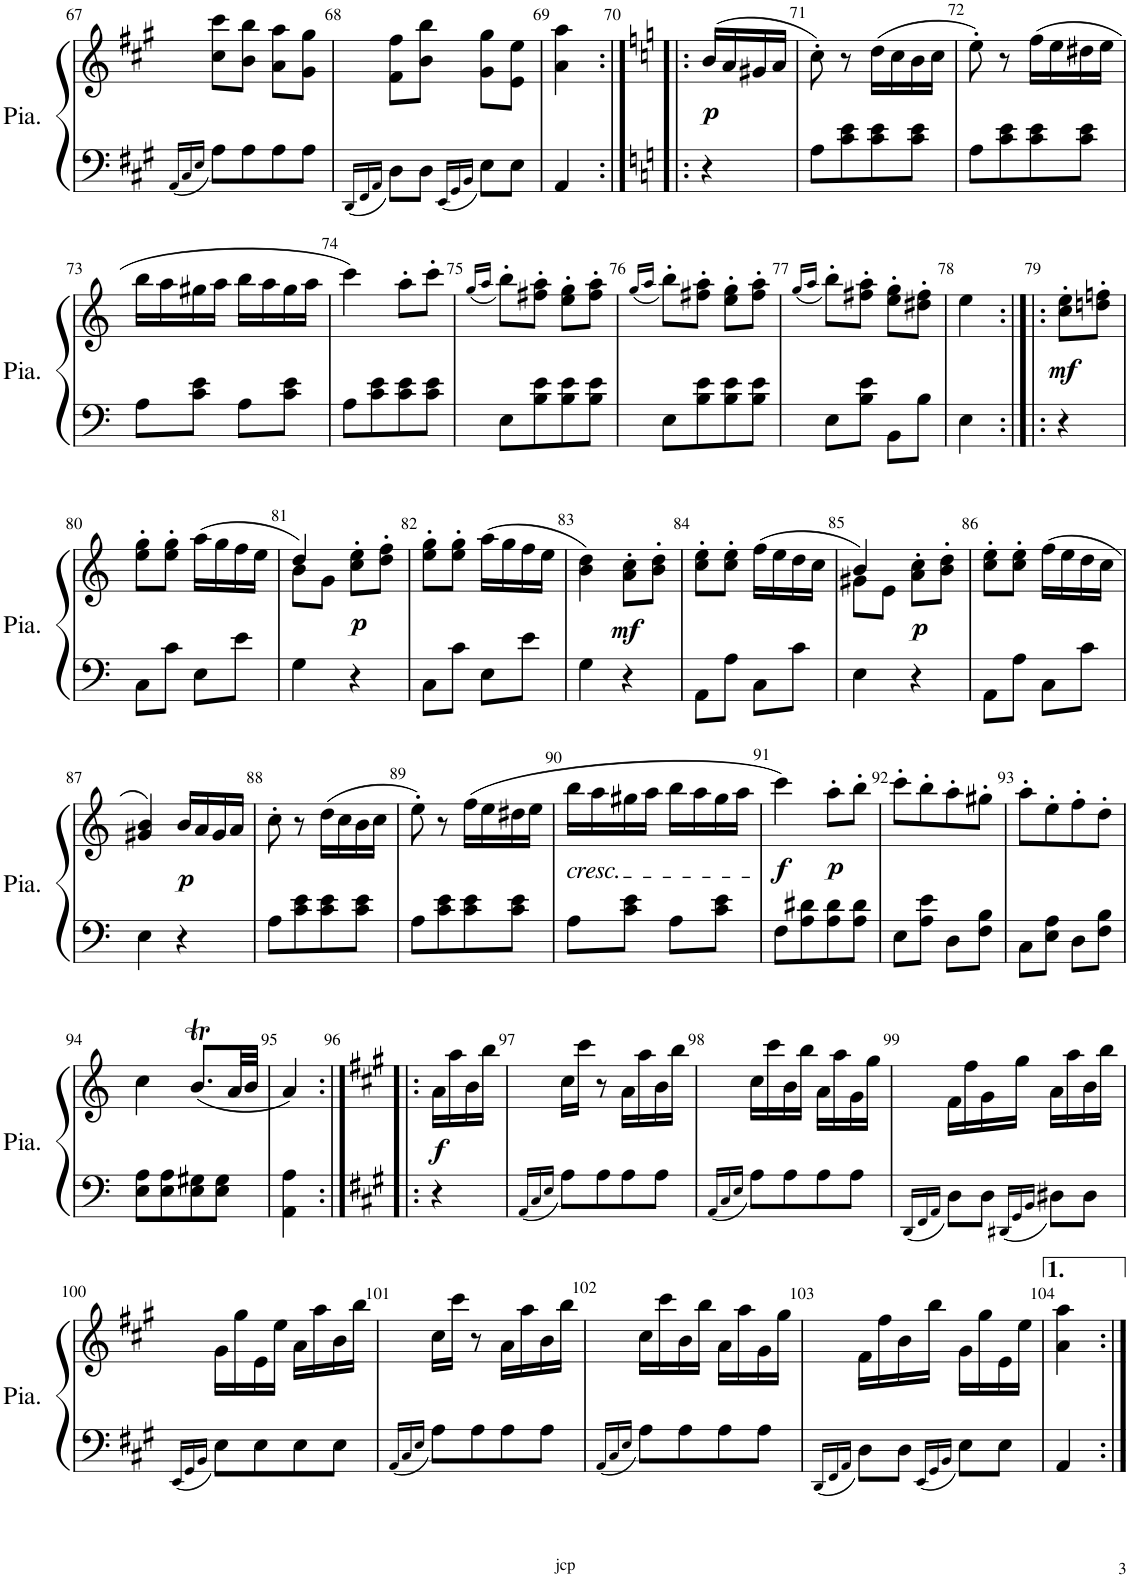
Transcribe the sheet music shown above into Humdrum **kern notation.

**kern	**kern	**dynam
*part1	*part1	*part1
*staff2	*staff1	*staff1/2
*I"Piano	*	*
*I'Pia.	*	*
!!LO:PB:g=z
*clefF4	*clefG2	*
*k[f#c#g#]	*k[f#c#g#]	*
*M2/4	*M2/4	*
=67	=67	=67
16qAA/LL	.	.
16qC#/	.	.
16qE/JJ	.	.
8A\L	8cc#\ 8ccc#\L	.
8A\	8b\ 8bb\J	.
8A\	8a\ 8aa\L	.
8A\J	8g#\ 8gg#\J	.
=68	=68	=68
16qDD/LL	.	.
16qFF#/	.	.
16qAA/JJ	.	.
8D\L	8f#\ 8ff#\L	.
8D\J	8b\ 8bb\J	.
16qEE/LL	.	.
16qGG#/	.	.
16qBB/JJ	.	.
8E\L	8g#\ 8gg#\L	.
8E\J	8e\ 8ee\J	.
=69	=69	=69
4AA/	4a\ 4aa\	.
=70:|!|:	=70:|!|:	=70:|!|:
*k[]	*k[]	*
!	!	!LO:DY:b
4r	(>16b/LL	p
.	16a/	.
.	16g#X/	.
.	16a/JJ	.
=71	=71	=71
8A\L	8cc'\)	.
8c\ 8e\	8r	.
8c\ 8e\	(16dd\LL	.
.	16cc\	.
8c\ 8e\J	16b\	.
.	16cc\JJ	.
=72	=72	=72
8A\L	8ee'\)	.
8c\ 8e\	8r	.
8c\ 8e\	(16ff\LL	.
.	16ee\	.
8c\ 8e\J	16dd#X\	.
.	16ee\JJ	.
!!LO:LB:g=z
=73	=73	=73
8A\L	16bb\LL	.
.	16aa\	.
8c\ 8e\J	16gg#X\	.
.	16aa\JJ	.
8A\L	16bb\LL	.
.	16aa\	.
8c\ 8e\J	16gg#\	.
.	16aa\JJ	.
=74	=74	=74
8A\L	4ccc\)	.
8c\ 8e\	.	.
8c\ 8e\	8aa'\L	.
8c\ 8e\J	8ccc'\J	.
=75	=75	=75
.	(16qgg/LL	.
.	16qaa/JJ	.
8E\L	8bb'\L)	.
8B\ 8e\	8ff#X\' 8aa\'J	.
8B\ 8e\	8ee\' 8gg\'L	.
8B\ 8e\J	8ff#\' 8aa\'J	.
=76	=76	=76
.	(16qgg/LL	.
.	16qaa/JJ	.
8E\L	8bb'\L)	.
8B\ 8e\	8ff#X\' 8aa\'J	.
8B\ 8e\	8ee\' 8gg\'L	.
8B\ 8e\J	8ff#\' 8aa\'J	.
=77	=77	=77
.	(16qgg/LL	.
.	16qaa/JJ	.
8E\L	8bb'\L)	.
8B\ 8e\J	8ff#X\' 8aa\'J	.
8BB\L	8ee\' 8gg\'L	.
8B\J	8dd#X\' 8ff#\'J	.
=78	=78	=78
4E\	4ee\	.
=79:|!|:	=79:|!|:	=79:|!|:
!	!	!LO:DY:b
4r	8cc\' 8ee\'L	mf
.	8ddn\' 8ffn\'J	.
!!LO:LB:g=z
=80	=80	=80
8C\L	8ee\' 8gg\'L	.
8c\J	8ee\' 8gg\'J	.
8E\L	(16aa\LL	.
.	16gg\	.
8e\J	16ff\	.
.	16ee\JJ	.
=81	=81	=81
*	*^	*
4G\	4dd/)	8b\L	.
.	.	8g\J	.
!	!	!	!LO:DY:b
4r	8cc\' 8ee\'L	4ryy	p
.	8dd\' 8ff\'J	.	.
*	*v	*v	*
=82	=82	=82
8C\L	8ee\' 8gg\'L	.
8c\J	8ee\' 8gg\'J	.
8E\L	(16aa\LL	.
.	16gg\	.
8e\J	16ff\	.
.	16ee\JJ	.
=83	=83	=83
4G\	4b\ 4dd\)	.
!	!	!LO:DY:b
4r	8a\' 8cc\'L	mf
.	8b\' 8dd\'J	.
=84	=84	=84
8AA\L	8cc\' 8ee\'L	.
8A\J	8cc\' 8ee\'J	.
8C\L	(16ff\LL	.
.	16ee\	.
8c\J	16dd\	.
.	16cc\JJ	.
=85	=85	=85
*	*^	*
4E\	4b/)	8g#X\L	.
.	.	8e\J	.
!	!	!	!LO:DY:b
4r	8a\' 8cc\'L	4ryy	p
.	8b\' 8dd\'J	.	.
*	*v	*v	*
=86	=86	=86
8AA\L	8cc\' 8ee\'L	.
8A\J	8cc\' 8ee\'J	.
8C\L	(16ff\LL	.
.	16ee\	.
8c\J	16dd\	.
.	16cc\JJ	.
!!LO:LB:g=z
=87	=87	=87
4E\	4g#X/ 4b/)	.
!	!	!LO:DY:b
4r	16b/LL	p
.	16a/	.
.	16g#/	.
.	16a/JJ	.
=88	=88	=88
8A\L	8cc'\	.
8c\ 8e\	8r	.
8c\ 8e\	(16dd\LL	.
.	16cc\	.
8c\ 8e\J	16b\	.
.	16cc\JJ	.
=89	=89	=89
8A\L	8ee'\)	.
8c\ 8e\	8r	.
8c\ 8e\	(16ff\LL	.
.	16ee\	.
8c\ 8e\J	16dd#X\	.
.	16ee\JJ	.
=90	=90	=90
!	!LO:TX:b:i:t=cresc.	!
8A\L	16bb\LL	.
.	16aa\	.
8c\ 8e\J	16gg#X\	.
.	16aa\JJ	.
8A\L	16bb\LL	.
.	16aa\	.
8c\ 8e\J	16gg#\	.
.	16aa\JJ	.
=91	=91	=91
!	!	!LO:DY:b
8F\L	4ccc\)	f
8A\ 8d#X\	.	.
!	!	!LO:DY:b
8A\ 8d#\	8aa'\L	p
8A\ 8d#\J	8bb'\J	.
=92	=92	=92
8E\L	8ccc'\L	.
8A\ 8e\J	8bb'\	.
8D\L	8aa'\	.
8F\ 8B\J	8gg#X'\J	.
=93	=93	=93
8C\L	8aa'\L	.
8E\ 8A\J	8ee'\	.
8D\L	8ff'\	.
8F\ 8B\J	8dd'\J	.
!!LO:LB:g=z
=94	=94	=94
8E\ 8A\L	4cc\	.
8E\ 8A\	.	.
8E\ 8G#X\	(8.bt/L	.
8E\ 8G#\J	.	.
.	32a/LL	.
.	32b/JJJ	.
=95	=95	=95
4AA\ 4A\	4a/)	.
=96:|!|:	=96:|!|:	=96:|!|:
*k[f#c#g#]	*k[f#c#g#]	*
!	!	!LO:DY:b
4r	16a\LL	f
.	16aa\	.
.	16b\	.
.	16bb\JJ	.
=97	=97	=97
16qAA/LL	.	.
16qC#/	.	.
16qE/JJ	.	.
8A\L	16cc#\LL	.
.	16ccc#\JJ	.
8A\	8r	.
8A\	16a\LL	.
.	16aa\	.
8A\J	16b\	.
.	16bb\JJ	.
=98	=98	=98
16qAA/LL	.	.
16qC#/	.	.
16qE/JJ	.	.
8A\L	16cc#\LL	.
.	16ccc#\	.
8A\	16b\	.
.	16bb\JJ	.
8A\	16a\LL	.
.	16aa\	.
8A\J	16g#\	.
.	16gg#\JJ	.
=99	=99	=99
16qDD/LL	.	.
16qFF#/	.	.
16qAA/JJ	.	.
8D\L	16f#\LL	.
.	16ff#\	.
8D\J	16g#\	.
.	16gg#\JJ	.
16qDD#X/LL	.	.
16qGG#/	.	.
16qBB/JJ	.	.
8D#X\L	16a\LL	.
.	16aa\	.
8D#\J	16b\	.
.	16bb\JJ	.
!!LO:LB:g=z
=100	=100	=100
16qEE/LL	.	.
16qGG#/	.	.
16qBB/JJ	.	.
8E\L	16g#\LL	.
.	16gg#\	.
8E\	16e\	.
.	16ee\JJ	.
8E\	16a\LL	.
.	16aa\	.
8E\J	16b\	.
.	16bb\JJ	.
=101	=101	=101
16qAA/LL	.	.
16qC#/	.	.
16qE/JJ	.	.
8A\L	16cc#\LL	.
.	16ccc#\JJ	.
8A\	8r	.
8A\	16a\LL	.
.	16aa\	.
8A\J	16b\	.
.	16bb\JJ	.
=102	=102	=102
16qAA/LL	.	.
16qC#/	.	.
16qE/JJ	.	.
8A\L	16cc#\LL	.
.	16ccc#\	.
8A\	16b\	.
.	16bb\JJ	.
8A\	16a\LL	.
.	16aa\	.
8A\J	16g#\	.
.	16gg#\JJ	.
=103	=103	=103
16qDD/LL	.	.
16qFF#/	.	.
16qAA/JJ	.	.
8D\L	16f#\LL	.
.	16ff#\	.
8D\J	16b\	.
.	16bb\JJ	.
16qEE/LL	.	.
16qGG#/	.	.
16qBB/JJ	.	.
8E\L	16g#\LL	.
.	16gg#\	.
8E\J	16e\	.
.	16ee\JJ	.
=104	=104	=104
4AA/	4a\ 4aa\	.
=:|!	=:|!	=:|!
*-	*-	*-
